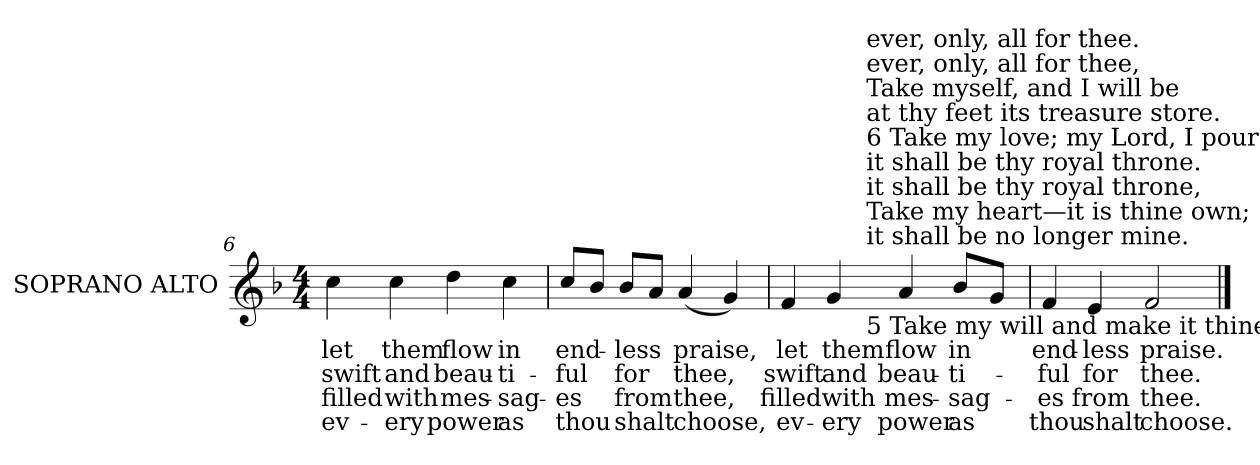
**kern	**text	**text	**text	**text
*part1	*part1	*part1	*part1	*part1
*staff1	*staff1	*staff1	*staff1	*staff1
*I"SOPRANO ALTO	*	*	*	*
*I'S. A.	*	*	*	*
*clefG2	*	*	*	*
*k[b-]	*	*	*	*
*F:	*	*	*	*
*M4/4	*	*	*	*
=6	=6	=6	=6	=6
!	!LO:LY:b:color=#000000	!LO:LY:b:color=#000000	!LO:LY:b:color=#000000	!LO:LY:b:color=#000000
4cci\	let	swift	filled	ev-
!	!LO:LY:b:color=#000000	!LO:LY:b:color=#000000	!LO:LY:b:color=#000000	!LO:LY:b:color=#000000
4cci\	them	and	with	-ery
!!LO:LB:g=z
=7-	=7-	=7-	=7-	=7-
!	!LO:LY:b:color=#000000	!LO:LY:b:color=#000000	!LO:LY:b:color=#000000	!LO:LY:b:color=#000000
4ddi\	flow	beau-	mes-	power
!	!LO:LY:b:color=#000000	!LO:LY:b:color=#000000	!LO:LY:b:color=#000000	!LO:LY:b:color=#000000
4cci\	in	-ti-	-sag-	as
=8	=8	=8	=8	=8
!	!LO:LY:b:color=#000000	!LO:LY:b:color=#000000	!LO:LY:b:color=#000000	!LO:LY:b:color=#000000
8cci/L	end-	-ful	-es	thou
8b-i/J	.	.	.	.
!	!LO:LY:b:color=#000000	!LO:LY:b:color=#000000	!LO:LY:b:color=#000000	!LO:LY:b:color=#000000
8b-i/L	-less	for	from	shalt
8ai/J	.	.	.	.
!	!LO:LY:b:color=#000000	!LO:LY:b:color=#000000	!LO:LY:b:color=#000000	!LO:LY:b:color=#000000
(4ai/	praise,	thee,	thee,	choose,
4gi/)	.	.	.	.
!!LO:LB:g=z
=9	=9	=9	=9	=9
!	!LO:LY:b:color=#000000	!LO:LY:b:color=#000000	!LO:LY:b:color=#000000	!LO:LY:b:color=#000000
*^	*	*	*	*
4fi/	4ryy	let	swift	filled	ev-
!	!	!LO:LY:b:color=#000000	!LO:LY:b:color=#000000	!LO:LY:b:color=#000000	!LO:LY:b:color=#000000
4gi/	16ryy	them	and	with	-ery
.	32ryy	.	.	.	.
.	128ryy	.	.	.	.
.	512ryy	.	.	.	.
!	!LO:TX:b:t=5 Take my will and make it thine;	!	!	!	!
!	!LO:TX:t=it shall be no longer mine.	!	!	!	!
!	!LO:TX:t=Take my heart—it is thine own;	!	!	!	!
!	!LO:TX:t=it shall be thy royal throne,	!	!	!	!
!	!LO:TX:t=it shall be thy royal throne.	!	!	!	!
!	!LO:TX:t=6 Take my love; my Lord, I pour	!	!	!	!
!	!LO:TX:t=at thy feet its treasure store.	!	!	!	!
!	!LO:TX:t=Take myself, and I will be	!	!	!	!
!	!LO:TX:t=ever, only, all for thee,	!	!	!	!
!	!LO:TX:t=ever, only, all for thee.	!	!	!	!
.	2ryy	.	.	.	.
!	!	!LO:LY:b:color=#000000	!LO:LY:b:color=#000000	!LO:LY:b:color=#000000	!LO:LY:b:color=#000000
4ai/	.	flow	beau-	mes-	power
!	!	!LO:LY:b:color=#000000	!LO:LY:b:color=#000000	!LO:LY:b:color=#000000	!LO:LY:b:color=#000000
8b-i/L	.	in	-ti-	-sag-	as
.	8ryy	.	.	.	.
8gi/J	.	.	.	.	.
.	64ryy	.	.	.	.
.	256.ryy	.	.	.	.
*v	*v	*	*	*	*
=10	=10	=10	=10	=10
*^	*	*	*	*
!	!	!LO:LY:b:color=#000000	!LO:LY:b:color=#000000	!LO:LY:b:color=#000000	!LO:LY:b:color=#000000
*v	*v	*	*	*	*
4fi/	end-	-ful	-es	thou
!	!LO:LY:b:color=#000000	!LO:LY:b:color=#000000	!LO:LY:b:color=#000000	!LO:LY:b:color=#000000
4ei/	-less	for	from	shalt
!	!LO:LY:b:color=#000000	!LO:LY:b:color=#000000	!LO:LY:b:color=#000000	!LO:LY:b:color=#000000
2fi/	praise.	thee.	thee.	choose.
==	==	==	==	==
*-	*-	*-	*-	*-
